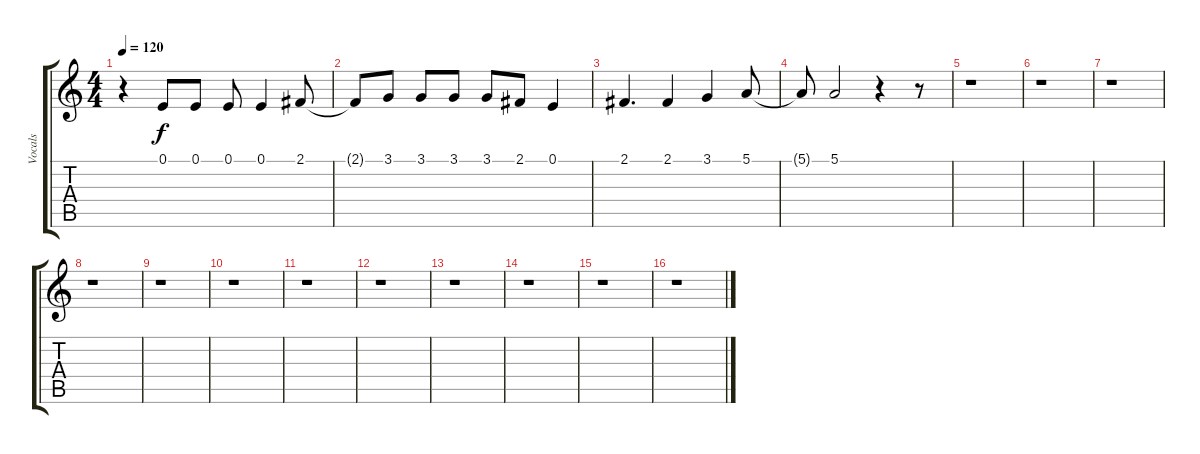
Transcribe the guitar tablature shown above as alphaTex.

\track ("Vocals" "Vocals") {instrument acousticgrandpiano}
\staff {score tabs}
\tuning (E4 B3 G3 D3 A2 E2) {hide}
\ts (4 4)
\tempo 120
\clef g2
\ks c
r.4{dy f} 0.1.8 0.1.8 0.1.8 0.1.4 2.1.8 |
2.1{t}.8 3.1.8 3.1.8 3.1.8 3.1.8 2.1.8 0.1.4 |
2.1.4{d} 2.1.4 3.1.4 5.1.8 |
5.1{t}.8 5.1.2 r.4 r.8 |
r.1 |
r.1 |
r.1 |
r.1 |
r.1 |
r.1 |
r.1 |
r.1 |
r.1 |
r.1 |
r.1 |
r.1
